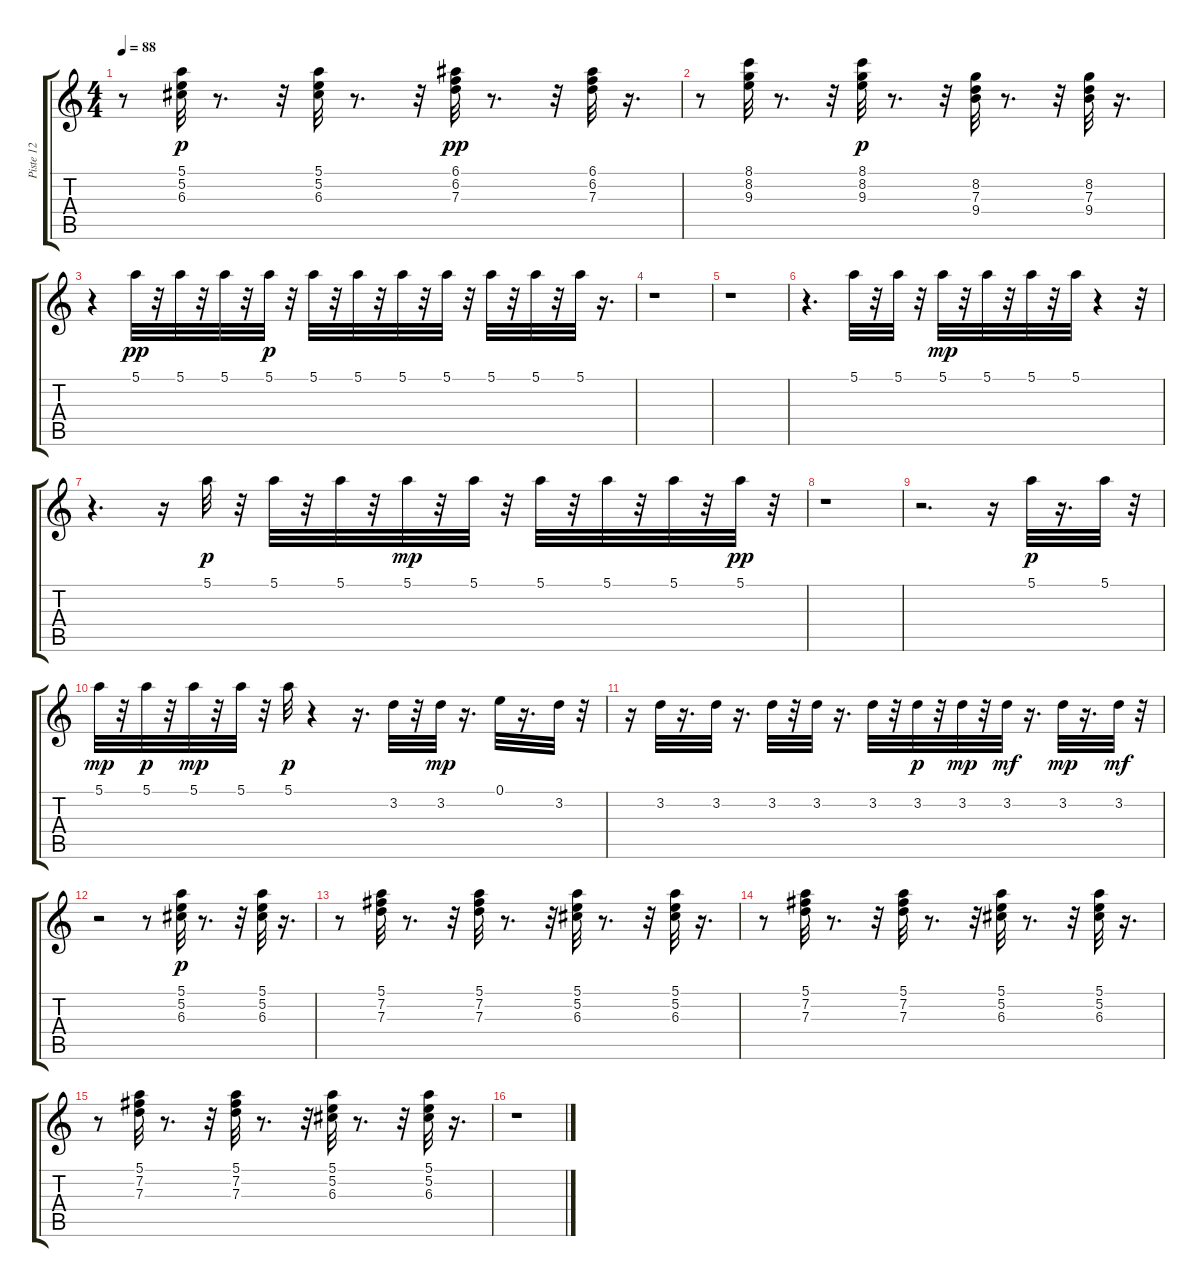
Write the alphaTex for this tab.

\track ("Piste 12" "Piste 12") {instrument electricguitarclean}
\staff {score tabs}
\tuning (E4 B3 G3 D3 A2 E2) {hide}
\ts (4 4)
\tempo 88
\clef g2
\ks c
r.8{dy p} (5.1 5.2 6.3).32 r.8{d} r.32 (5.1 5.2 6.3).32 r.8{d} r.32 (6.1 6.2 7.3).32{dy pp} r.8{d} r.32 (6.1 6.2 7.3).32 r.16{d} |
r.8 (8.1 8.2 9.3).32 r.8{d} r.32 (8.1 8.2 9.3).32{dy p} r.8{d} r.32 (8.2 7.3 9.4).32 r.8{d} r.32 (8.2 7.3 9.4).32 r.16{d} |
r.4 5.1.32{dy pp} r.32 5.1.32 r.32 5.1.32 r.32 5.1.32{dy p} r.32 5.1.32 r.32 5.1.32 r.32 5.1.32 r.32 5.1.32 r.32 5.1.32 r.32 5.1.32 r.32 5.1.32 r.16{d} |
r.1 |
r.1 |
r.4{d} 5.1.32 r.32 5.1.32 r.32 5.1.32{dy mp} r.32 5.1.32 r.32 5.1.32 r.32 5.1.32 r.4 r.32 |
r.4{d} r.16 5.1.32{dy p} r.32 5.1.32 r.32 5.1.32 r.32 5.1.32{dy mp} r.32 5.1.32 r.32 5.1.32 r.32 5.1.32 r.32 5.1.32 r.32 5.1.32{dy pp} r.32 |
r.1 |
r.2{d} r.16 5.1.32{dy p} r.16{d} 5.1.32 r.32 |
5.1.32{dy mp} r.32 5.1.32{dy p} r.32 5.1.32{dy mp} r.32 5.1.32 r.32 5.1.32{dy p} r.4 r.16{d} 3.2.32 r.32 3.2.32{dy mp} r.16{d} 0.1.32 r.16{d} 3.2.32 r.32 |
r.16 3.2.32 r.16{d} 3.2.32 r.16{d} 3.2.32 r.32 3.2.32 r.16{d} 3.2.32 r.32 3.2.32{dy p} r.32 3.2.32{dy mp} r.32 3.2.32{dy mf} r.16{d} 3.2.32{dy mp} r.16{d} 3.2.32{dy mf} r.32 |
r.2 r.8 (5.1 5.2 6.3).32{dy p} r.8{d} r.32 (5.1 5.2 6.3).32 r.16{d} |
r.8 (5.1 7.2 7.3).32 r.8{d} r.32 (5.1 7.2 7.3).32 r.8{d} r.32 (5.1 5.2 6.3).32 r.8{d} r.32 (5.1 5.2 6.3).32 r.16{d} |
r.8 (5.1 7.2 7.3).32 r.8{d} r.32 (5.1 7.2 7.3).32 r.8{d} r.32 (5.1 5.2 6.3).32 r.8{d} r.32 (5.1 5.2 6.3).32 r.16{d} |
r.8 (5.1 7.2 7.3).32 r.8{d} r.32 (5.1 7.2 7.3).32 r.8{d} r.32 (5.1 5.2 6.3).32 r.8{d} r.32 (5.1 5.2 6.3).32 r.16{d} |
r.1
